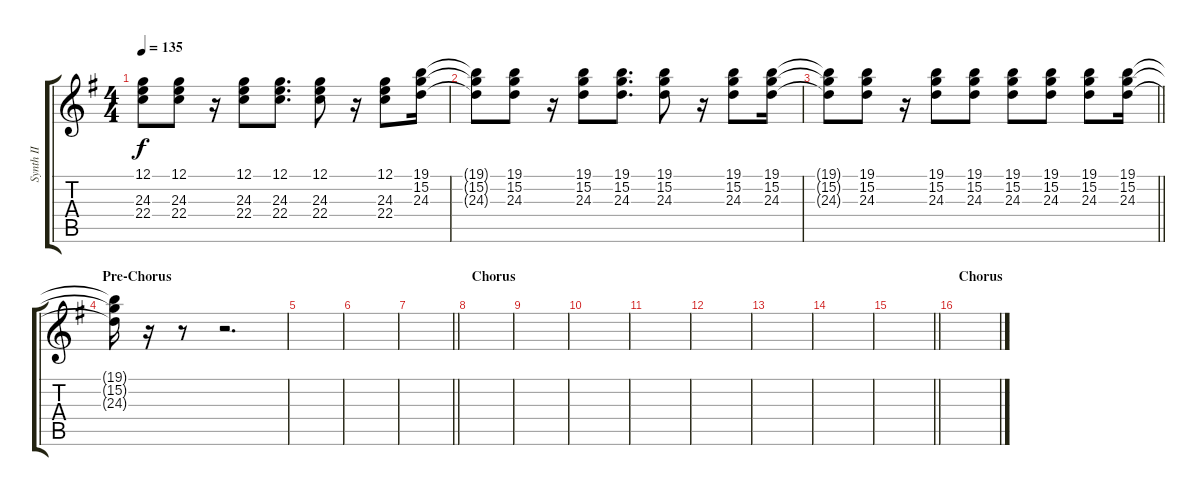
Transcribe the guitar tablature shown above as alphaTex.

\track ("Synth II" "Synth II") {instrument electricgrandpiano}
\staff {score tabs}
\tuning (E4 B3 G3 D3 A2 E2) {hide}
\ts (4 4)
\tempo 135
\clef g2
\ks g
(12.1{t} 24.3{t} 22.4{t}).8{dy f} (12.1 24.3 22.4).8 r.16 (12.1 24.3 22.4).8 (12.1 24.3 22.4).8{d} (12.1 24.3 22.4).8 r.16 (12.1 24.3 22.4).8 (19.1 15.2 24.3).16 |
(19.1{t} 15.2{t} 24.3{t}).8 (19.1 15.2 24.3).8 r.16 (19.1 15.2 24.3).8 (19.1 15.2 24.3).8{d} (19.1 15.2 24.3).8 r.16 (19.1 15.2 24.3).8 (19.1 15.2 24.3).16 |
\barLineRight lightlight
(19.1{t} 15.2{t} 24.3{t}).8 (19.1 15.2 24.3).8 r.16 (19.1 15.2 24.3).8 (19.1 15.2 24.3).8 (19.1 15.2 24.3).8 (19.1 15.2 24.3).8 (19.1 15.2 24.3).8 (19.1 15.2 24.3).16 |
\section ("" "Pre-Chorus")
(19.1{t} 15.2{t} 24.3{t}).16 r.16 r.8 r.2{d} |
|
|
\barLineRight lightlight
|
\section ("" "Chorus")
|
|
|
|
|
|
|
\barLineRight lightlight
|
\section ("" "Chorus")
